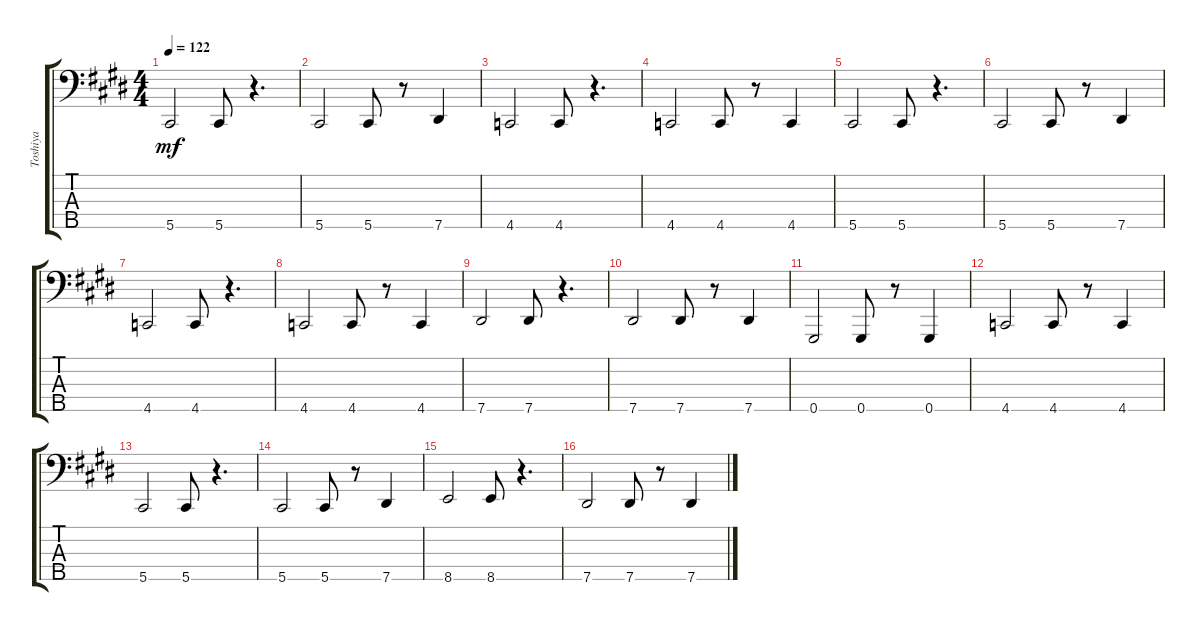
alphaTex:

\track ("Toshiya" "Toshiya") {instrument electricbassfinger}
\staff {score tabs}
\tuning (Gb2 Db2 Ab1 Eb1 Ab0) {hide}
\ts (4 4)
\tempo 122
\clef f4
\ks c#minor
5.5.2{dy mf} 5.5.8 r.4{d} |
5.5.2 5.5.8 r.8 7.5.4 |
4.5.2 4.5.8 r.4{d} |
4.5.2 4.5.8 r.8 4.5.4 |
5.5.2 5.5.8 r.4{d} |
5.5.2 5.5.8 r.8 7.5.4 |
4.5.2 4.5.8 r.4{d} |
4.5.2 4.5.8 r.8 4.5.4 |
7.5.2 7.5.8 r.4{d} |
7.5.2 7.5.8 r.8 7.5.4 |
0.5.2 0.5.8 r.8 0.5.4 |
4.5.2 4.5.8 r.8 4.5.4 |
5.5.2 5.5.8 r.4{d} |
5.5.2 5.5.8 r.8 7.5.4 |
8.5.2 8.5.8 r.4{d} |
7.5.2 7.5.8 r.8 7.5.4
